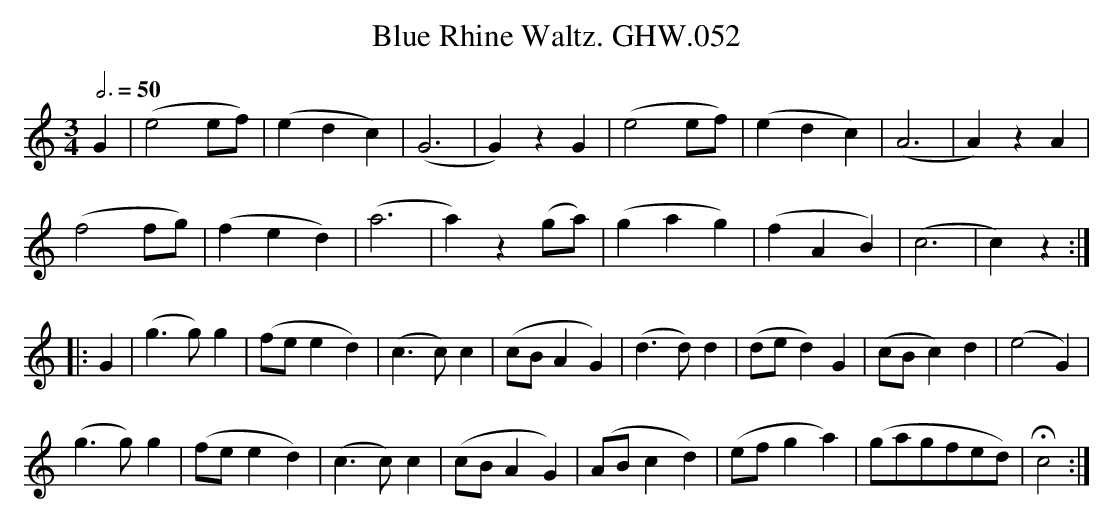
X:1
T:Blue Rhine Waltz. GHW.052
M:3/4
L:1/4
Q:3/4=50
K:C
G|(e2e/f/)|(edc)|(G3|G)zG|(e2e/f/)|(edc)|(A3|A)zA|
(f2f/g/)|(fed)|(a3|a)z(g/a/)|(gag)|(fAB)|(c3|c)z:|
|:G|(g>g)g|(f/e/ed)|(c>c) c|(c/B/AG)|(d>d)d|\
(d/e/d)G|(c/B/c)d|(e2G)|
(g>g)g|(f/e/ed)|(c>c) c|(c/B/AG)|(A/B/cd)|\
(e/f/ga)|(g/a/g/f/e/d/)|Hc2:|
